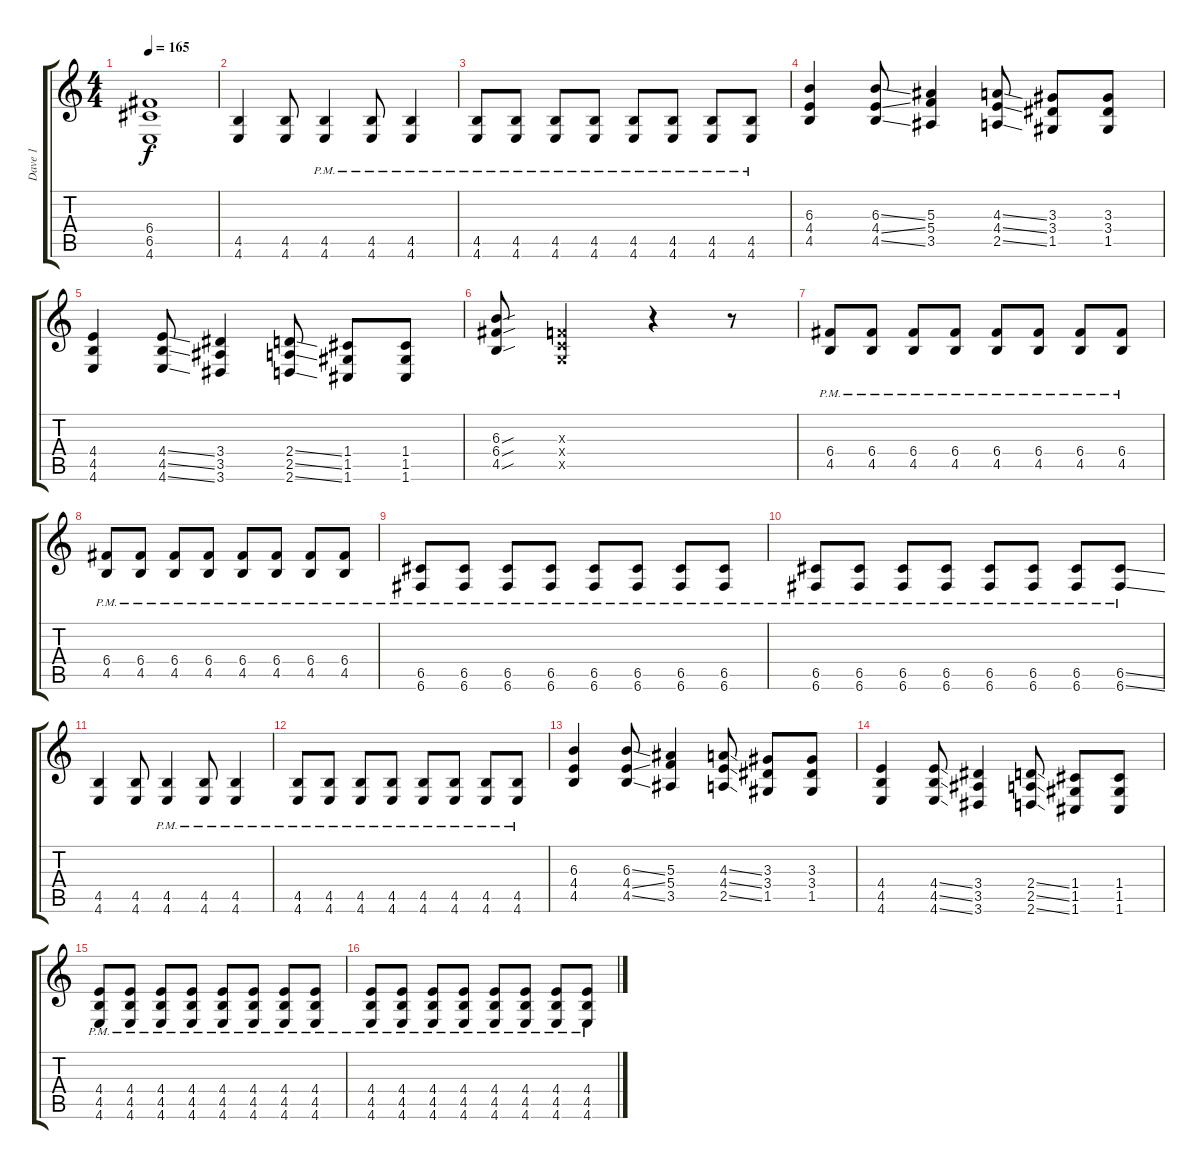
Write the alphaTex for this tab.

\track ("Dave 1" "Dave 1") {instrument overdrivenguitar}
\staff {score tabs}
\tuning (D4 A3 F3 C3 G2 C2) {hide}
\ts (4 4)
\tempo 165
\clef g2
\ks c
(6.4{t} 6.5{t} 4.6{t}).1{dy f} |
(4.5 4.6).4 (4.5 4.6).8 (4.5{pm} 4.6{pm}).4 (4.5{pm} 4.6{pm}).8 (4.5{pm} 4.6{pm}).4 |
(4.5{pm} 4.6{pm}).8 (4.5{pm} 4.6{pm}).8 (4.5{pm} 4.6{pm}).8 (4.5{pm} 4.6{pm}).8 (4.5{pm} 4.6{pm}).8 (4.5{pm} 4.6{pm}).8 (4.5{pm} 4.6{pm}).8 (4.5{pm} 4.6{pm}).8 |
(6.3 4.4 4.5).4 (6.3{ss} 4.4{ss} 4.5{ss}).8 (5.3 5.4 3.5).4 (4.3{ss} 4.4{ss} 2.5{ss}).8 (3.3 3.4 1.5).8 (3.3 3.4 1.5).8 |
(4.4 4.5 4.6).4 (4.4{ss} 4.5{ss} 4.6{ss}).8 (3.4 3.5 3.6).4 (2.4{ss} 2.5{ss} 2.6{ss}).8 (1.4 1.5 1.6).8 (1.4 1.5 1.6).8 |
(6.3{sou} 6.4{sou} 4.5{sou}).8 (0.3{x} 0.4{x} 0.5{x}).2 r.4 r.8 |
(6.4{pm} 4.5{pm}).8 (6.4{pm} 4.5{pm}).8 (6.4{pm} 4.5{pm}).8 (6.4{pm} 4.5{pm}).8 (6.4{pm} 4.5{pm}).8 (6.4{pm} 4.5{pm}).8 (6.4{pm} 4.5{pm}).8 (6.4{pm} 4.5{pm}).8 |
(6.4{pm} 4.5{pm}).8 (6.4{pm} 4.5{pm}).8 (6.4{pm} 4.5{pm}).8 (6.4{pm} 4.5{pm}).8 (6.4{pm} 4.5{pm}).8 (6.4{pm} 4.5{pm}).8 (6.4{pm} 4.5{pm}).8 (6.4{pm} 4.5{pm}).8 |
(6.5{pm} 6.6{pm}).8 (6.5{pm} 6.6{pm}).8 (6.5{pm} 6.6{pm}).8 (6.5{pm} 6.6{pm}).8 (6.5{pm} 6.6{pm}).8 (6.5{pm} 6.6{pm}).8 (6.5{pm} 6.6{pm}).8 (6.5{pm} 6.6{pm}).8 |
(6.5{pm} 6.6{pm}).8 (6.5{pm} 6.6{pm}).8 (6.5{pm} 6.6{pm}).8 (6.5{pm} 6.6{pm}).8 (6.5{pm} 6.6{pm}).8 (6.5{pm} 6.6{pm}).8 (6.5{pm} 6.6{pm}).8 (6.5{ss pm} 6.6{ss pm}).8 |
(4.5 4.6).4 (4.5 4.6).8 (4.5{pm} 4.6{pm}).4 (4.5{pm} 4.6{pm}).8 (4.5{pm} 4.6{pm}).4 |
(4.5{pm} 4.6{pm}).8 (4.5{pm} 4.6{pm}).8 (4.5{pm} 4.6{pm}).8 (4.5{pm} 4.6{pm}).8 (4.5{pm} 4.6{pm}).8 (4.5{pm} 4.6{pm}).8 (4.5{pm} 4.6{pm}).8 (4.5{pm} 4.6{pm}).8 |
(6.3 4.4 4.5).4 (6.3{ss} 4.4{ss} 4.5{ss}).8 (5.3 5.4 3.5).4 (4.3{ss} 4.4{ss} 2.5{ss}).8 (3.3 3.4 1.5).8 (3.3 3.4 1.5).8 |
(4.4 4.5 4.6).4 (4.4{ss} 4.5{ss} 4.6{ss}).8 (3.4 3.5 3.6).4 (2.4{ss} 2.5{ss} 2.6{ss}).8 (1.4 1.5 1.6).8 (1.4 1.5 1.6).8 |
(4.4{pm} 4.5{pm} 4.6{pm}).8 (4.4{pm} 4.5{pm} 4.6{pm}).8 (4.4{pm} 4.5{pm} 4.6{pm}).8 (4.4{pm} 4.5{pm} 4.6{pm}).8 (4.4{pm} 4.5{pm} 4.6{pm}).8 (4.4{pm} 4.5{pm} 4.6{pm}).8 (4.4{pm} 4.5{pm} 4.6{pm}).8 (4.4{pm} 4.5{pm} 4.6{pm}).8 |
(4.4{pm} 4.5{pm} 4.6{pm}).8 (4.4{pm} 4.5{pm} 4.6{pm}).8 (4.4{pm} 4.5{pm} 4.6{pm}).8 (4.4{pm} 4.5{pm} 4.6{pm}).8 (4.4{pm} 4.5{pm} 4.6{pm}).8 (4.4{pm} 4.5{pm} 4.6{pm}).8 (4.4{pm} 4.5{pm} 4.6{pm}).8 (4.4{pm} 4.5{pm} 4.6{pm}).8
